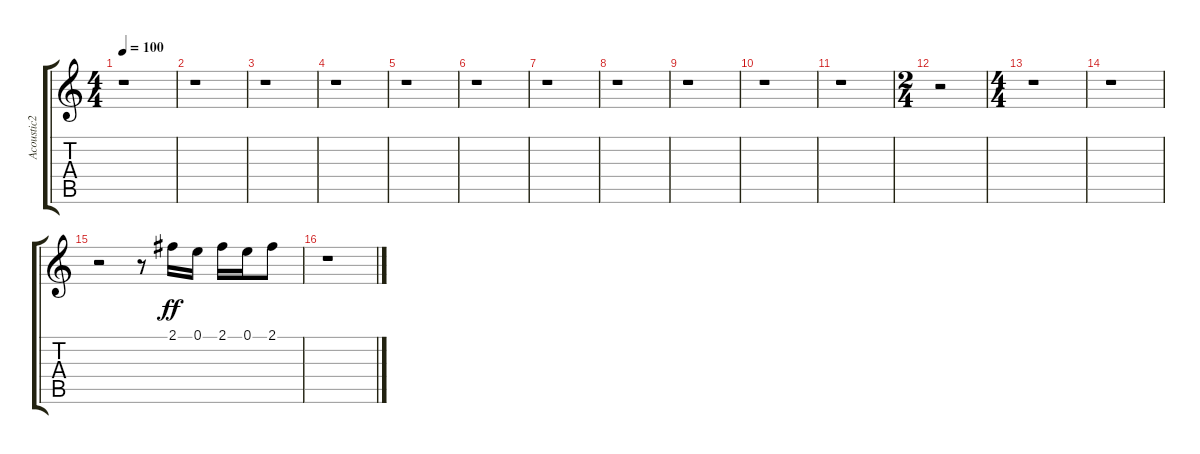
\track ("Acoustic2" "Acoustic2") {instrument acousticguitarsteel}
\staff {score tabs}
\tuning (E4 B3 G3 D3 A2 E2) {hide}
\ts (4 4)
\tempo 100
\clef g2
\ks c
r.1{dy f} |
r.1 |
r.1 |
r.1 |
r.1 |
r.1 |
r.1 |
r.1 |
r.1 |
r.1 |
r.1 |
\ts (2 4)
r.2 |
\ts (4 4)
r.1 |
r.1 |
r.2 r.8 2.1.16{dy ff instrument distortionguitar} 0.1.16 2.1.16 0.1.16 2.1.8 |
r.1
